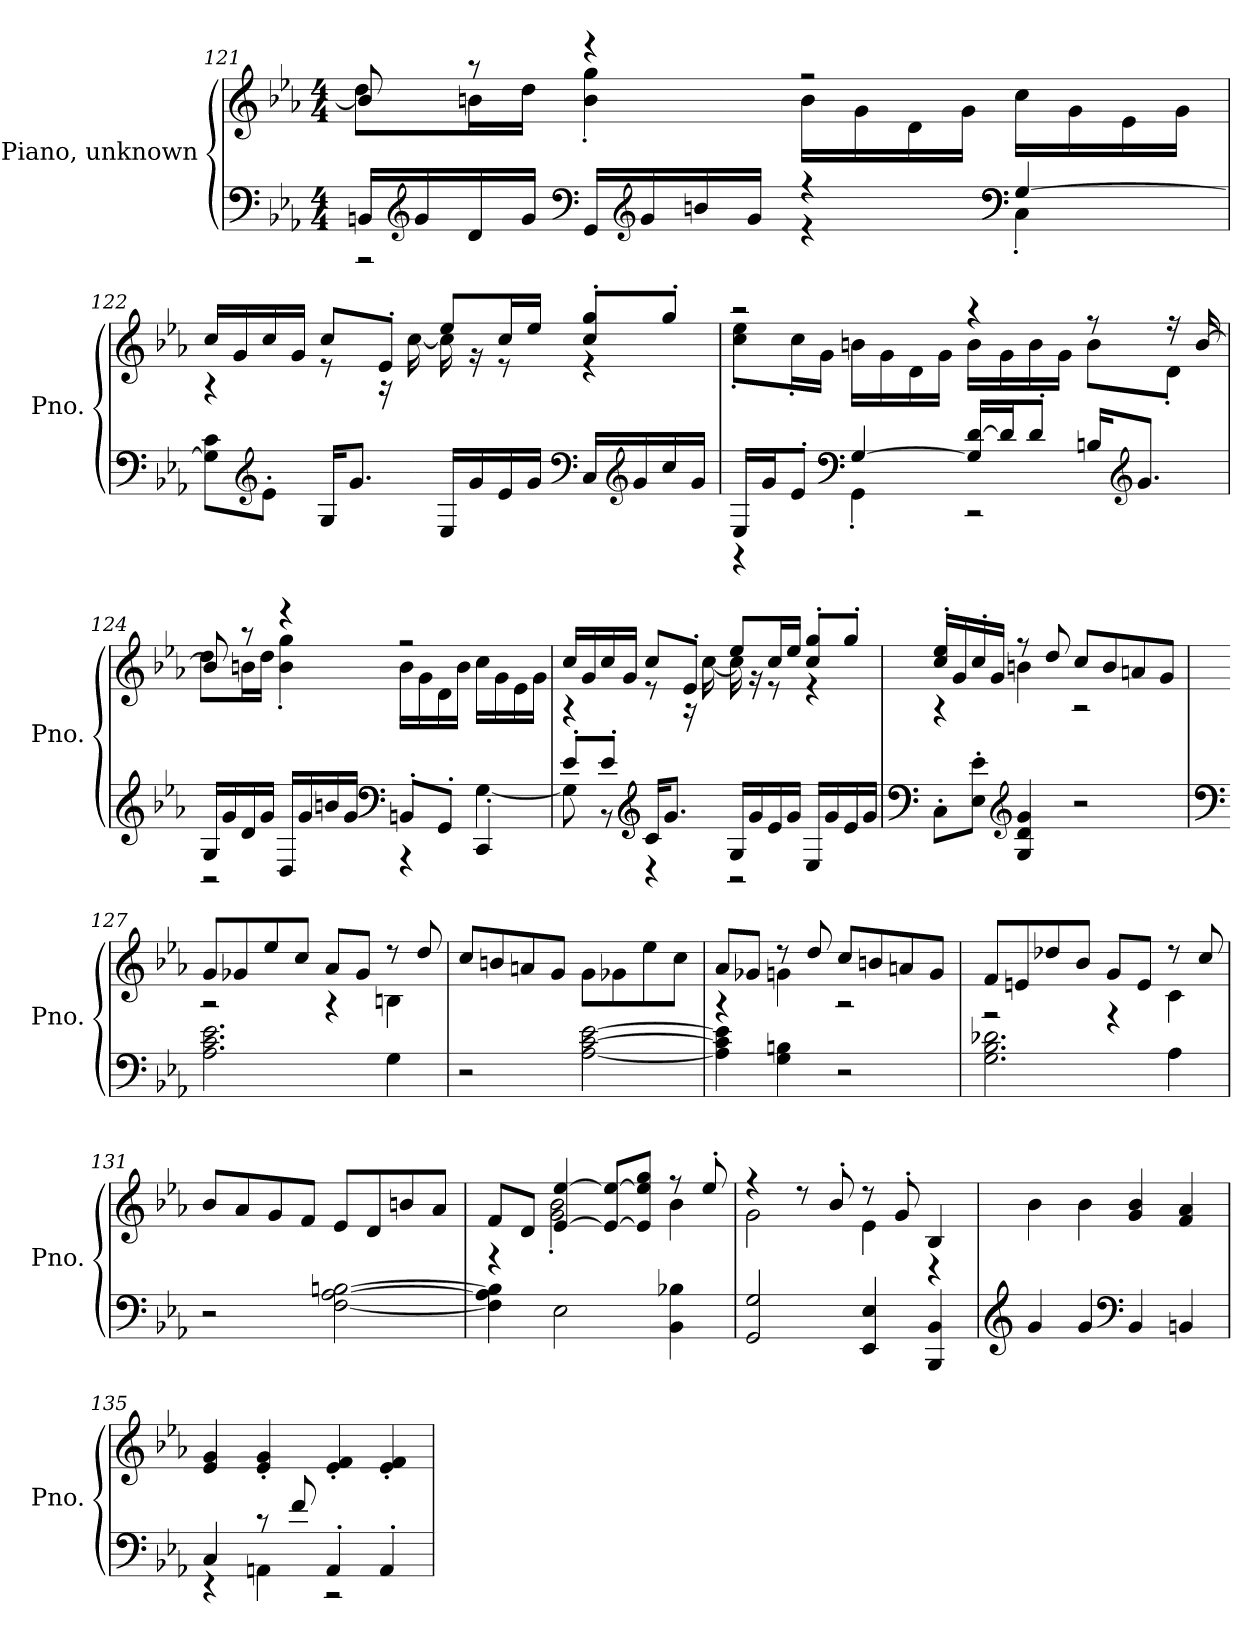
**kern	**kern
*part1	*part1
*staff2	*staff1
*I"Piano, unknown	*
*I'Pno.	*
*clefF4	*clefG2
*k[b-e-a-]	*k[b-e-a-]
*M4/4	*M4/4
=121	=121
*^	*^
16BBn/LL	2r	8b/]	8dd\L
*clefG2	*	*	*
16g/	.	.	.
16d/	.	8r	16bn\L
16g/JJ	.	.	16dd\JJ
*clefF4	*	*	*
16GG/LL	.	4r	4b\' 4gg\'
*clefG2	*	*	*
16g/	.	.	.
16bn/	.	.	.
16g/JJ	.	.	.
4r	4r	2r	16b\LL
.	.	.	16g\
.	.	.	16d\
.	.	.	16g\JJ
*clefF4	*	*	*
[4G/	4C'\	.	16cc\LL
.	.	.	16g\
.	.	.	16e-\
.	.	.	16g\JJ
*v	*v	*	*
!!LO:LB:g=z	!!
=122	=122	=122
8G\] 8c\L	16cc/LL	4r
.	16g/	.
*clefG2	*	*
8e-'\J	16cc/	.
.	16g/JJ	.
16G/KL	8cc/L	8r
8.g/J	.	.
.	8e-'/J	16r
.	.	[16cc\
16E-/LL	8ee-/L	16cc\]
16g/	.	16r
16e-/	16cc/L	8r
16g/JJ	16ee-/JJ	.
*clefF4	*	*
16C/LL	8cc/' 8gg/'L	4r
*clefG2	*	*
16g/	.	.
16cc/	8gg'/J	.
16g/JJ	.	.
=123	=123	=123
*^	*	*
16E-/LL	4r	2r	8cc\' 8ee-\'L
16g/J	.	.	.
8e-'/J	.	.	16cc'\L
.	.	.	16g\JJ
*clefF4	*	*	*
[4G/	4GG'\	.	16bn\LL
.	.	.	16g\
.	.	.	16d\
.	.	.	16g\JJ
16G/] [16d/LL	2r	4r	16b\LL
16d/J]	.	.	16g\
8d'/J	.	.	16b\
.	.	.	16g\JJ
16Bn/KL	.	8r	8b\L
*clefG2	*	*	*
8.g/J	.	.	.
.	.	16r	8d'\J
.	.	[16b/	.
!!LO:LB:g=z	!!
=124	=124	=124	=124
16G/LL	2r	8b/]	8dd\L
16g/	.	.	.
16d/	.	8r	16bn\L
16g/JJ	.	.	16dd\JJ
16D/LL	.	4r	4b\' 4gg\'
16g/	.	.	.
16bn/	.	.	.
16g/JJ	.	.	.
*clefF4	*	*	*
8BBn'/L	4r	2r	16b\LL
.	.	.	16g\
8GG'/J	.	.	16d\
.	.	.	16b\JJ
4CC'/	[4G\	.	16cc\LL
.	.	.	16g\
.	.	.	16e-\
.	.	.	16g\JJ
=125	=125	=125	=125
8e-'/L	8G\]	16cc/LL	4r
.	.	16g/	.
8e-'/J	8r	16cc/	.
.	.	16g/JJ	.
*clefG2	*	*	*
16c/KL	4r	8cc/L	8r
8.g/J	.	.	.
.	.	8e-'/J	16r
.	.	.	[16cc\
16G/LL	2r	8ee-/L	16cc\]
16g/	.	.	16r
16e-/	.	16cc/L	8r
16g/JJ	.	16ee-/JJ	.
16E-/LL	.	8cc/' 8gg/'L	4r
16g/	.	.	.
16e-/	.	8gg'/J	.
16g/JJ	.	.	.
*v	*v	*	*
!!LO:PB:g=z	!!
=126	=126	=126
*clefF4	*	*
8C'\L	16cc/' 16ee-/'LL	4r
.	16g/	.
8E-\' 8e-\'J	16cc'/	.
.	16g/JJ	.
*clefG2	*	*
4G/ 4d/ 4g/	8r	4bn\
.	8dd/	.
2r	8cc/L	2r
.	8b/	.
.	8an/	.
.	8g/J	.
=127	=127	=127
*clefF4	*	*
2.A-\ 2.c\ 2.e-\	8g/L	2r
.	8g-X/	.
.	8ee-/	.
.	8cc/J	.
.	8a-/L	4r
.	8g-/J	.
4G\	8r	4Bn\
.	8dd/	.
*	*v	*v
=128	=128
2r	8cc/L
.	8bn/
.	8an/
.	8g/J
[2A-\ [2c\ [2e-\	8g\L
.	8g-X\
.	8ee-\
.	8cc\J
!!LO:LB:g=z
=129	=129
*	*^
4A-\] 4c\] 4e-\]	8a-/L	4r
.	8g-X/J	.
4G\ 4Bn\	8r	4gn\
.	8dd/	.
2r	8cc/L	2r
.	8bn/	.
.	8an/	.
.	8g/J	.
=130	=130	=130
2.G\ 2.B-\ 2.d-X\	8f/L	2r
.	8en/	.
.	8dd-X/	.
.	8b-/J	.
.	8g/L	4r
.	8e/J	.
4A-\	8r	4c\
.	8cc/	.
*	*v	*v
=131	=131
2r	8b-/L
.	8a-/
.	8g/
.	8f/J
[2F\ [2A-\ [2Bn\	8e-/L
.	8d/
.	8bn/
.	8a-/J
=132	=132
*	*^
4F\] 4A-\] 4B\]	8f/L	4r
.	8d/J	.
2E-\	[4e-/ [4ee-/	2g\' 2b-\'
.	8e-/_ 8ee-/_L	.
.	8e-/] 8ee-/] 8gg/J	.
4BB-\ 4B-X\	8r	4b-\
.	8ee-'/	.
!!LO:LB:g=z	!!
=133	=133	=133
2GG/ 2G/	4r	2g\
.	8r	.
.	8b-'/	.
4EE-/ 4E-/	8r	4e-\
.	8g'/	.
4BBB-/ 4BB-/	4B-/	4r
*	*v	*v
=134	=134
*clefG2	*
4g/	4b-\
4g/	4b-\
*clefF4	*
4BB-/	4g/ 4b-/
4BBn/	4f/ 4a-/
=135	=135
*^	*
4C/	4r	4e-/ 4g/
8r	4AAn\	4e-/' 4g/'
8f/	.	.
4AA'/	2r	4e-/' 4f/'
4AA'/	.	4e-/' 4f/'
*v	*v	*
=	=
*-	*-
